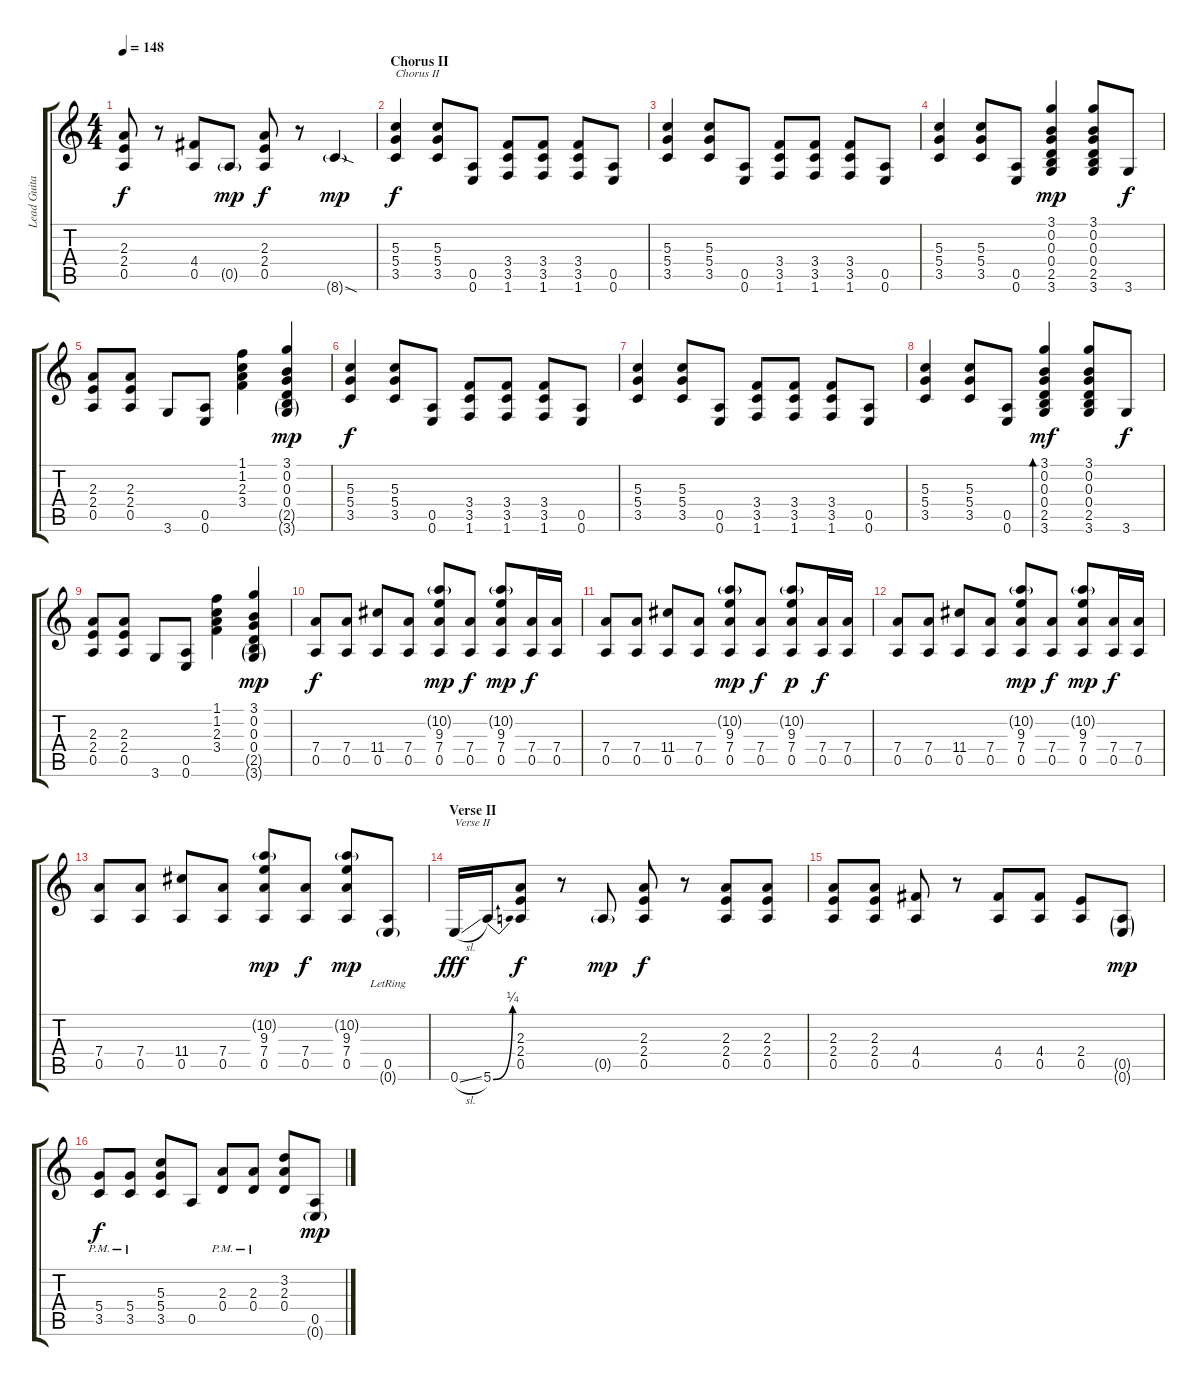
\track ("Lead Guitar" "Lead Guita") {instrument distortionguitar}
\staff {score tabs}
\tuning (E4 B3 G3 D3 A2 E2) {hide}
\ts (4 4)
\tempo 148
\clef g2
\ks c
(2.3 2.4 0.5).8{dy f} r.8 (4.4 0.5).8 0.5{g}.8{dy mp} (2.3 2.4 0.5).8{dy f} r.8 8.6{sod g}.4{dy mp} |
\section ("" "Chorus II")
(5.3 5.4 3.5).4{txt "Chorus II" dy f volume 13} (5.3 5.4 3.5).8 (0.5 0.6).8 (3.4 3.5 1.6).8 (3.4 3.5 1.6).8 (3.4 3.5 1.6).8 (0.5 0.6).8 |
(5.3 5.4 3.5).4 (5.3 5.4 3.5).8 (0.5 0.6).8 (3.4 3.5 1.6).8 (3.4 3.5 1.6).8 (3.4 3.5 1.6).8 (0.5 0.6).8 |
(5.3 5.4 3.5).4 (5.3 5.4 3.5).8 (0.5 0.6).8 (3.1 0.2 0.3 0.4 2.5 3.6).4{dy mp} (3.1 0.2 0.3 0.4 2.5 3.6).8 3.6.8{dy f} |
(2.3 2.4 0.5).8 (2.3 2.4 0.5).8 3.6.8 (0.5 0.6).8 (1.1 1.2 2.3 3.4).4 (3.1 0.2 0.3 0.4 2.5{g} 3.6{g}).4{dy mp} |
(5.3 5.4 3.5).4{dy f} (5.3 5.4 3.5).8 (0.5 0.6).8 (3.4 3.5 1.6).8 (3.4 3.5 1.6).8 (3.4 3.5 1.6).8 (0.5 0.6).8 |
(5.3 5.4 3.5).4 (5.3 5.4 3.5).8 (0.5 0.6).8 (3.4 3.5 1.6).8 (3.4 3.5 1.6).8 (3.4 3.5 1.6).8 (0.5 0.6).8 |
(5.3 5.4 3.5).4 (5.3 5.4 3.5).8 (0.5 0.6).8 (3.1 0.2 0.3 0.4 2.5 3.6).4{bd 30 dy mf} (3.1 0.2 0.3 0.4 2.5 3.6).8 3.6.8{dy f} |
(2.3 2.4 0.5).8 (2.3 2.4 0.5).8 3.6.8 (0.5 0.6).8 (1.1 1.2 2.3 3.4).4 (3.1 0.2 0.3 0.4 2.5{g} 3.6{g}).4{dy mp} |
(7.4 0.5).8{dy f volume 14} (7.4 0.5).8 (11.4 0.5).8 (7.4 0.5).8 (10.2{g} 9.3 7.4 0.5).8{dy mp} (7.4 0.5).8{dy f} (10.2{g} 9.3 7.4 0.5).8{dy mp} (7.4 0.5).16{dy f} (7.4 0.5).16 |
(7.4 0.5).8 (7.4 0.5).8 (11.4 0.5).8 (7.4 0.5).8 (10.2{g} 9.3 7.4 0.5).8{dy mp} (7.4 0.5).8{dy f} (10.2{g} 9.3 7.4 0.5).8{dy p} (7.4 0.5).16{dy f} (7.4 0.5).16 |
(7.4 0.5).8 (7.4 0.5).8 (11.4 0.5).8 (7.4 0.5).8 (10.2{g} 9.3 7.4 0.5).8{dy mp} (7.4 0.5).8{dy f} (10.2{g} 9.3 7.4 0.5).8{dy mp} (7.4 0.5).16{dy f} (7.4 0.5).16 |
(7.4 0.5).8 (7.4 0.5).8 (11.4 0.5).8 (7.4 0.5).8 (10.2{g} 9.3 7.4 0.5).8{dy mp} (7.4 0.5).8{dy f} (10.2{g} 9.3 7.4 0.5).8{dy mp} (0.5 0.6{g lr}).8 |
\section ("" "Verse II")
0.6{sl}.16{txt "Verse II" dy fff} 5.6{be (bend 0 0 60 1)}.16 (2.3 2.4 0.5).8{dy f} r.8 0.5{g}.8{dy mp} (2.3 2.4 0.5).8{dy f} r.8 (2.3 2.4 0.5).8 (2.3 2.4 0.5).8 |
(2.3 2.4 0.5).8 (2.3 2.4 0.5).8 (4.4 0.5).8 r.8 (4.4 0.5).8 (4.4 0.5).8 (2.4 0.5).8 (0.5{g} 0.6{g}).8{dy mp} |
(5.4{pm} 3.5{pm}).8{dy f} (5.4{pm} 3.5{pm}).8 (5.3 5.4 3.5).8 0.5.8 (2.3{pm} 0.4{pm}).8 (2.3{pm} 0.4{pm}).8 (3.2 2.3 0.4).8 (0.5 0.6{g}).8{dy mp}
